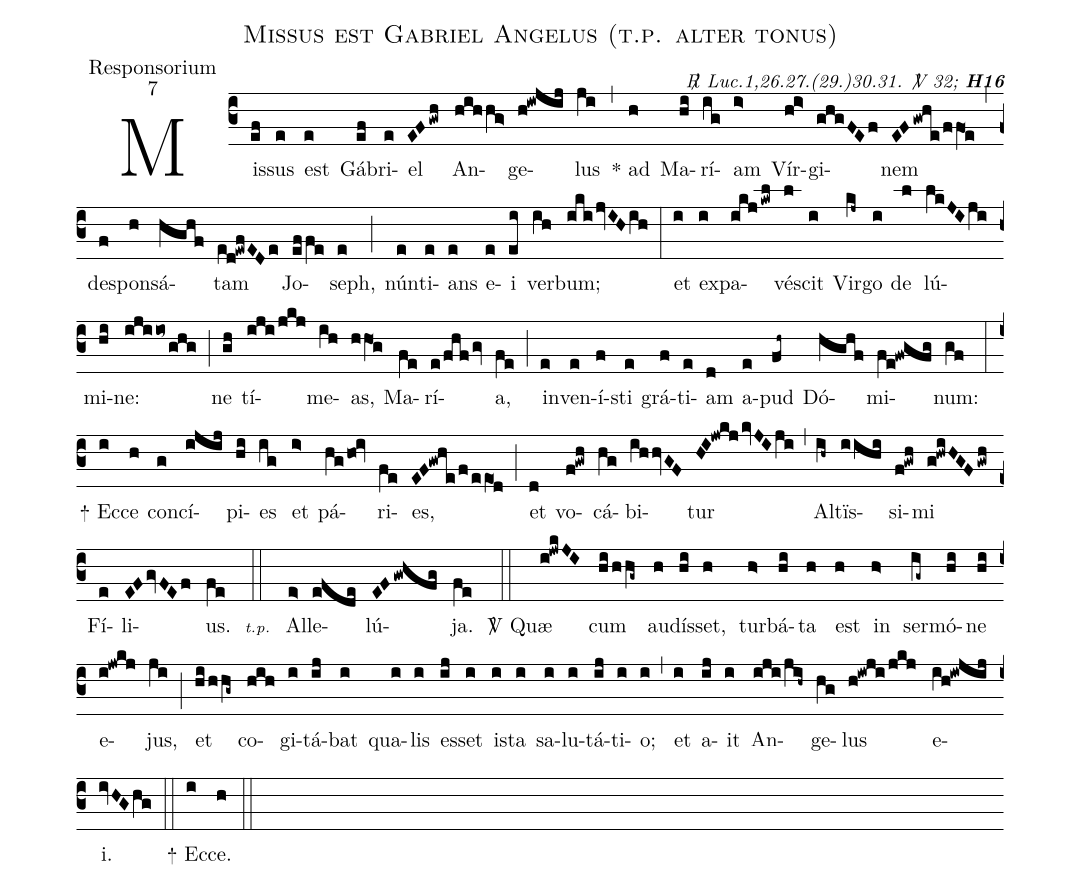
name:Missus est Gabriel Angelus (t.p. alter tonus);
office-part:Responsorium;
mode:7;
commentary:{\itshape\mdseries \Rbar\  Luc.1,26.27.(29.)30.31. \Vbar\   32;\/}  {\bfseries H16};
%%
(c3) Mis(ef)sus(e) est(e) Gá(ef)bri(e)el(EFgwh) An(hih/hg>)ge(h!iwjij)lus(ji) (,)
<sp>*</sp> ad(h) Ma(hi)rí(ig)am(i>) Vír(hi>)gi(ghgFEf)nem(EFgwhe/ffO1e) (,)
des(f)pon(h)sá(hghf)tam(ed!ewfEDe) Jo(effe)seph,(e) (;)
nún(e)ti(e)ans(e) e(e)i(ei) ver(ih)bum;(ikijvIHih) (:)
et(i) ex(i)pa(ikj/kwl)vés(l)cit(i) Vir(kj~)go(i) de(l) lú(lkJIji)mi(hi)ne:(ijiio~ghg) (;)
ne(gh) tí(iji/jkj)me(ih)as,(hhO1g) Ma(fe)rí(e/fhfgv)a,(fe) (;)
in(e)ven(e)í(f)sti(e) grá(f)ti(e)am(d) a(e)pud(fh~) Dó(hghf)mi(fe!fwgfg)num:(gf) (:)
<sp>+</sp> Ec(i)ce(h) con(g)cí(ijij)pi(hi)es(ig) et(i>) pá(hg/ho0!iv)ri(fe)es,(EF!gwhe/f/eeO1d) (;)
et(d) vo(f!gwh)cá(hg)bi(ihhvGF)tur(HI!jwkjkvJIji) (,)
Al(ih~)tïs(i/ihi)si(f!gwh)mi(g!hwiHGFgwh) Fí(e)li(EFgvFEf)us.(fe) (::)
<v>{\scriptsize\itshape t.p.\ }</v> Al(e>)le(efde)lú(EFgwhfg)ja.(fe) (::)
<sp>V/</sp> Quæ(i!jwkJI) cum(hi/hhg~) au(h)dís(hi)set,(h) tur(h>)bá(hi)ta(h) est(h) in(h>) ser(ig~)mó(hi)ne(hi)
e(i!jwkj)jus,(ji) (;)
et(hi/hhg~) co(hih)gi(i)tá(ij)bat(i) qua(i)lis(i) es(ij)set(i) i(i)sta(i) sa(i)lu(i)tá(ij)ti(i)o;(i) (,)
et(i) a(ij)it(i) An(iji/jih~)ge(hg)lus(h!iwji/jkj) e(ih!iwjij)i.(ivHGhg) (::)
<sp>+</sp> Ec(i)ce.(h) (::)
